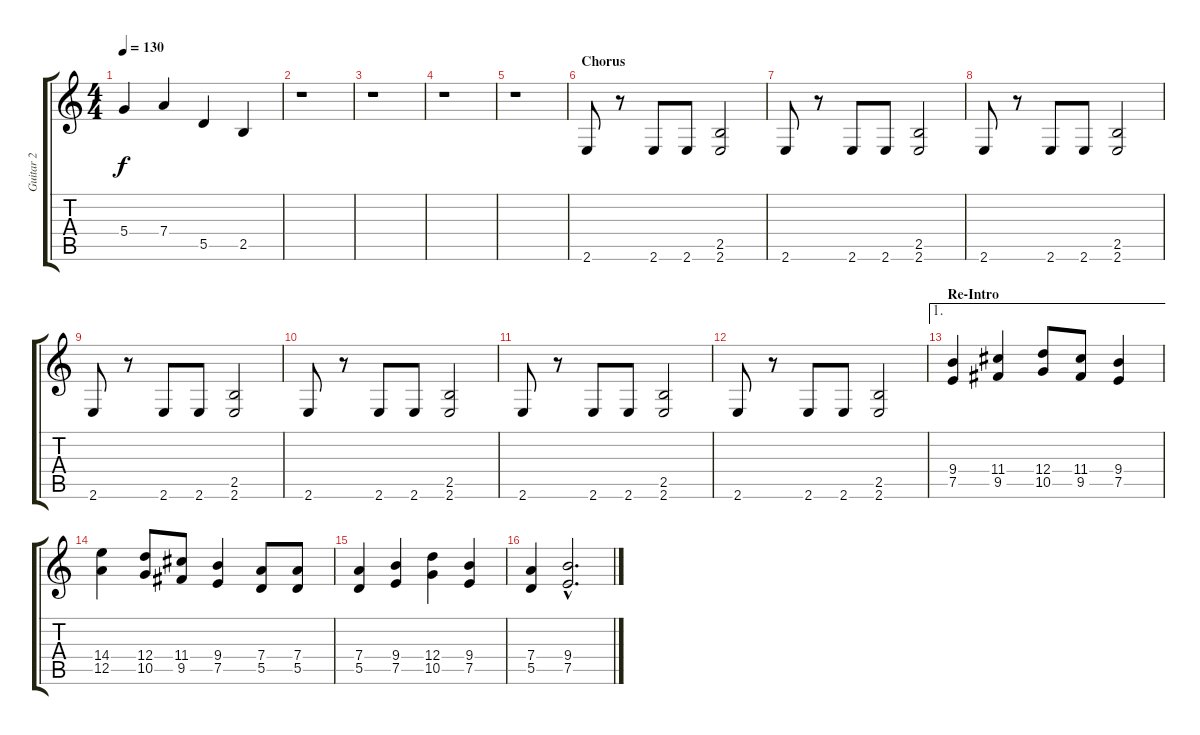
\track ("Guitar 2" "Guitar 2") {instrument distortionguitar}
\staff {score tabs}
\tuning (E4 B3 G3 D3 A2 D2) {hide}
\ts (4 4)
\tempo 130
\clef g2
\ks c
5.4.4{dy f} 7.4.4 5.5.4 2.5.4 |
r.1 |
r.1 |
r.1 |
r.1 |
\section ("" "Chorus")
2.6.8 r.8 2.6.8 2.6.8 (2.5 2.6).2 |
2.6.8 r.8 2.6.8 2.6.8 (2.5 2.6).2 |
2.6.8 r.8 2.6.8 2.6.8 (2.5 2.6).2 |
2.6.8 r.8 2.6.8 2.6.8 (2.5 2.6).2 |
2.6.8 r.8 2.6.8 2.6.8 (2.5 2.6).2 |
2.6.8 r.8 2.6.8 2.6.8 (2.5 2.6).2 |
2.6.8 r.8 2.6.8 2.6.8 (2.5 2.6).2 |
\ae 1
\section ("" "Re-Intro")
(9.4 7.5).4 (11.4 9.5).4 (12.4 10.5).8 (11.4 9.5).8 (9.4 7.5).4 |
(14.4 12.5).4 (12.4 10.5).8 (11.4 9.5).8 (9.4 7.5).4 (7.4 5.5).8 (7.4 5.5).8 |
(7.4 5.5).4 (9.4 7.5).4 (12.4 10.5).4 (9.4 7.5).4 |
(7.4 5.5).4 (9.4{hac} 7.5{hac}).2{d}
